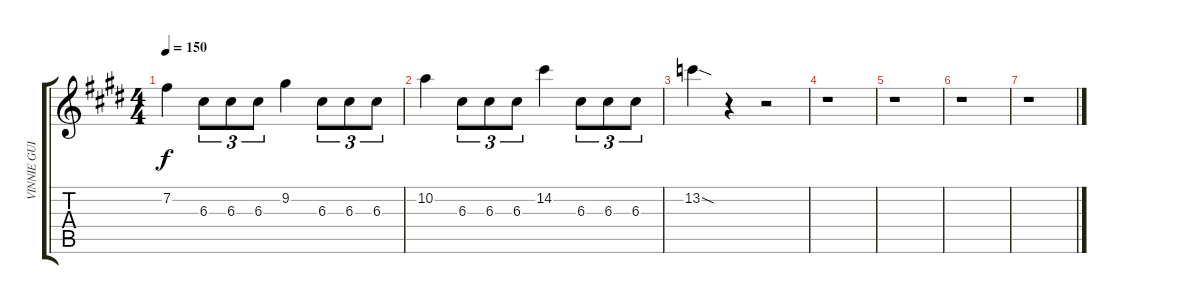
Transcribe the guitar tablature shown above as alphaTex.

\track ("VINNIE GUITAR 2" "VINNIE GUI") {instrument overdrivenguitar}
\staff {score tabs}
\tuning (E4 B3 G3 D3 A2 E2) {hide}
\ts (4 4)
\tempo 150
\clef g2
\ks e
7.2.4{dy f} 6.3.8{tu (3 2)} 6.3.8{tu (3 2)} 6.3.8{tu (3 2)} 9.2.4 6.3.8{tu (3 2)} 6.3.8{tu (3 2)} 6.3.8{tu (3 2)} |
10.2.4 6.3.8{tu (3 2)} 6.3.8{tu (3 2)} 6.3.8{tu (3 2)} 14.2.4 6.3.8{tu (3 2)} 6.3.8{tu (3 2)} 6.3.8{tu (3 2)} |
13.2{sod}.4 r.4 r.2 |
r.1 |
r.1 |
r.1 |
r.1
